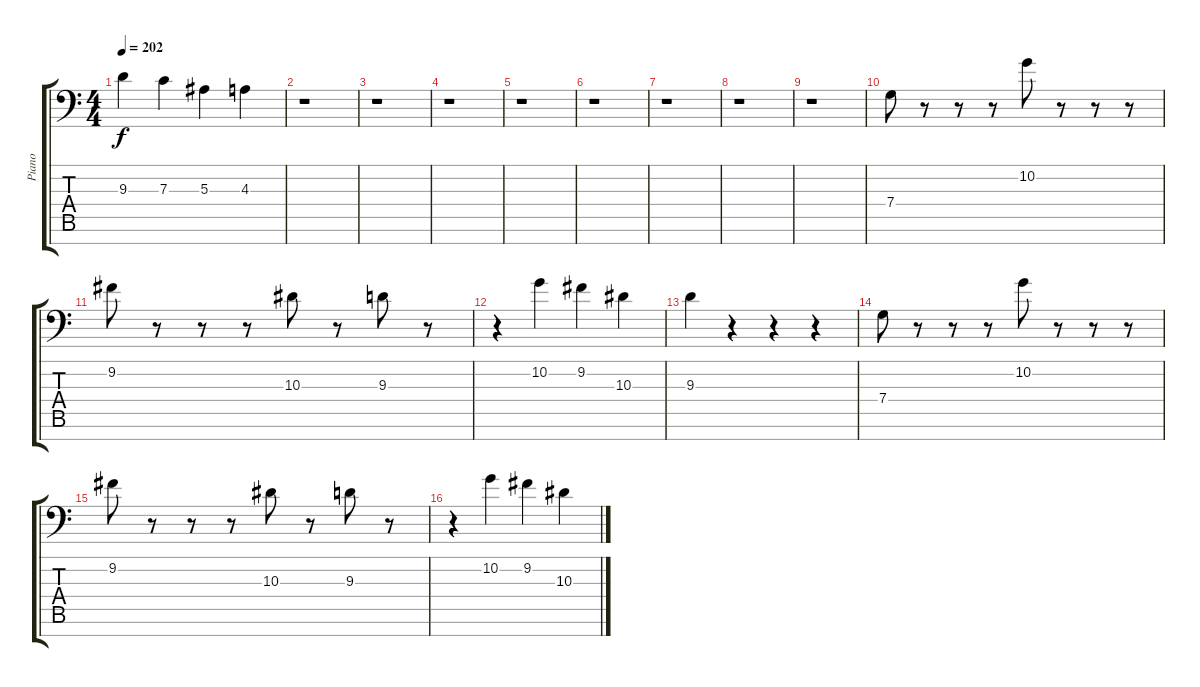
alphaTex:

\track ("Piano" "Piano") {instrument vibraphone}
\staff {score tabs}
\tuning (D4 A3 F3 C3 G2 D2 G1) {hide}
\ts (4 4)
\tempo 202
\clef f4
\ks c
9.3.4{dy f} 7.3.4 5.3.4 4.3.4 |
r.1 |
r.1 |
r.1 |
r.1 |
r.1 |
r.1 |
r.1 |
r.1 |
7.4.8 r.8 r.8 r.8 10.2.8 r.8 r.8 r.8 |
9.2.8 r.8 r.8 r.8 10.3.8 r.8 9.3.8 r.8 |
r.4 10.2.4 9.2.4 10.3.4 |
9.3.4 r.4 r.4 r.4 |
7.4.8 r.8 r.8 r.8 10.2.8 r.8 r.8 r.8 |
9.2.8 r.8 r.8 r.8 10.3.8 r.8 9.3.8 r.8 |
r.4 10.2.4 9.2.4 10.3.4
